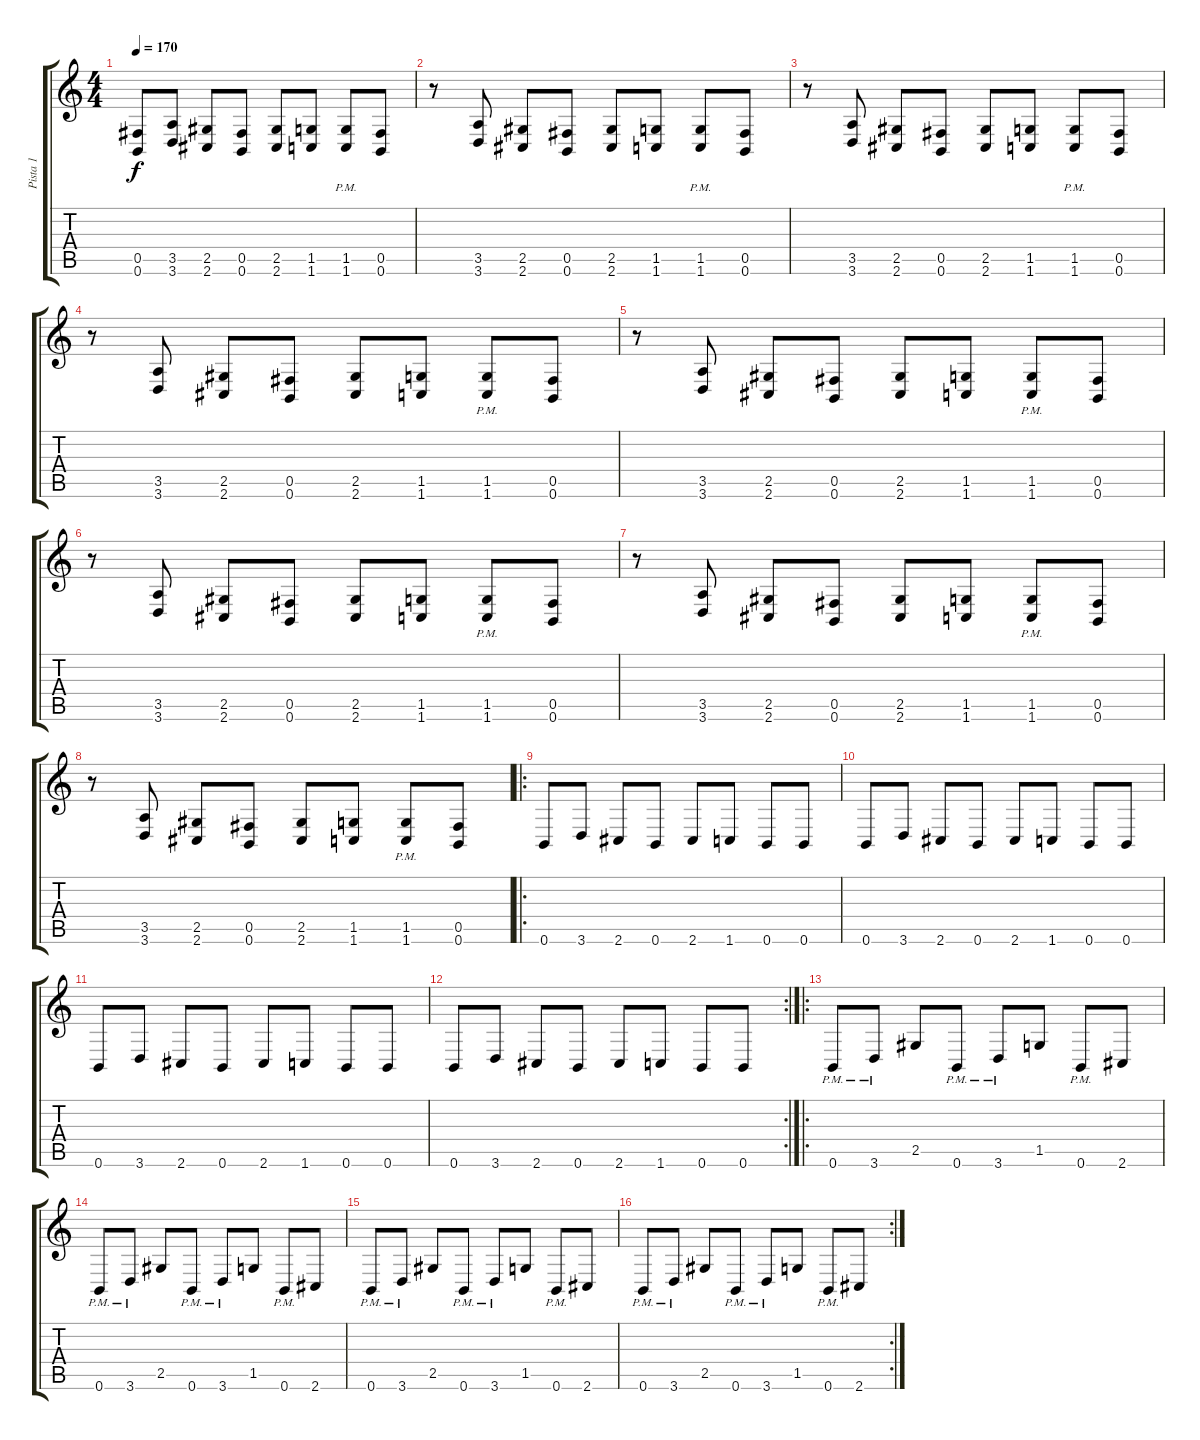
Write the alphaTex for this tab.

\track ("Pista 1" "Pista 1") {instrument distortionguitar}
\staff {score tabs}
\tuning (Db4 Ab3 E3 B2 Gb2 B1) {hide}
\ts (4 4)
\tempo 170
\clef g2
\ks c
(0.5 0.6).8{dy f} (3.5 3.6).8 (2.5 2.6).8 (0.5 0.6).8 (2.5 2.6).8 (1.5 1.6).8 (1.5{pm} 1.6{pm}).8 (0.5 0.6).8 |
r.8 (3.5 3.6).8 (2.5 2.6).8 (0.5 0.6).8 (2.5 2.6).8 (1.5 1.6).8 (1.5{pm} 1.6{pm}).8 (0.5 0.6).8 |
r.8 (3.5 3.6).8 (2.5 2.6).8 (0.5 0.6).8 (2.5 2.6).8 (1.5 1.6).8 (1.5{pm} 1.6{pm}).8 (0.5 0.6).8 |
r.8 (3.5 3.6).8 (2.5 2.6).8 (0.5 0.6).8 (2.5 2.6).8 (1.5 1.6).8 (1.5{pm} 1.6{pm}).8 (0.5 0.6).8 |
r.8 (3.5 3.6).8 (2.5 2.6).8 (0.5 0.6).8 (2.5 2.6).8 (1.5 1.6).8 (1.5{pm} 1.6{pm}).8 (0.5 0.6).8 |
r.8 (3.5 3.6).8 (2.5 2.6).8 (0.5 0.6).8 (2.5 2.6).8 (1.5 1.6).8 (1.5{pm} 1.6{pm}).8 (0.5 0.6).8 |
r.8 (3.5 3.6).8 (2.5 2.6).8 (0.5 0.6).8 (2.5 2.6).8 (1.5 1.6).8 (1.5{pm} 1.6{pm}).8 (0.5 0.6).8 |
r.8 (3.5 3.6).8 (2.5 2.6).8 (0.5 0.6).8 (2.5 2.6).8 (1.5 1.6).8 (1.5{pm} 1.6{pm}).8 (0.5 0.6).8 |
\ro
0.6.8 3.6.8 2.6.8 0.6.8 2.6.8 1.6.8 0.6.8 0.6.8 |
0.6.8 3.6.8 2.6.8 0.6.8 2.6.8 1.6.8 0.6.8 0.6.8 |
0.6.8 3.6.8 2.6.8 0.6.8 2.6.8 1.6.8 0.6.8 0.6.8 |
\rc 2
0.6.8 3.6.8 2.6.8 0.6.8 2.6.8 1.6.8 0.6.8 0.6.8 |
\ro
0.6{pm}.8 3.6{pm}.8 2.5.8 0.6{pm}.8 3.6{pm}.8 1.5.8 0.6{pm}.8 2.6.8 |
0.6{pm}.8 3.6{pm}.8 2.5.8 0.6{pm}.8 3.6{pm}.8 1.5.8 0.6{pm}.8 2.6.8 |
0.6{pm}.8 3.6{pm}.8 2.5.8 0.6{pm}.8 3.6{pm}.8 1.5.8 0.6{pm}.8 2.6.8 |
\rc 2
0.6{pm}.8 3.6{pm}.8 2.5.8 0.6{pm}.8 3.6{pm}.8 1.5.8 0.6{pm}.8 2.6.8
